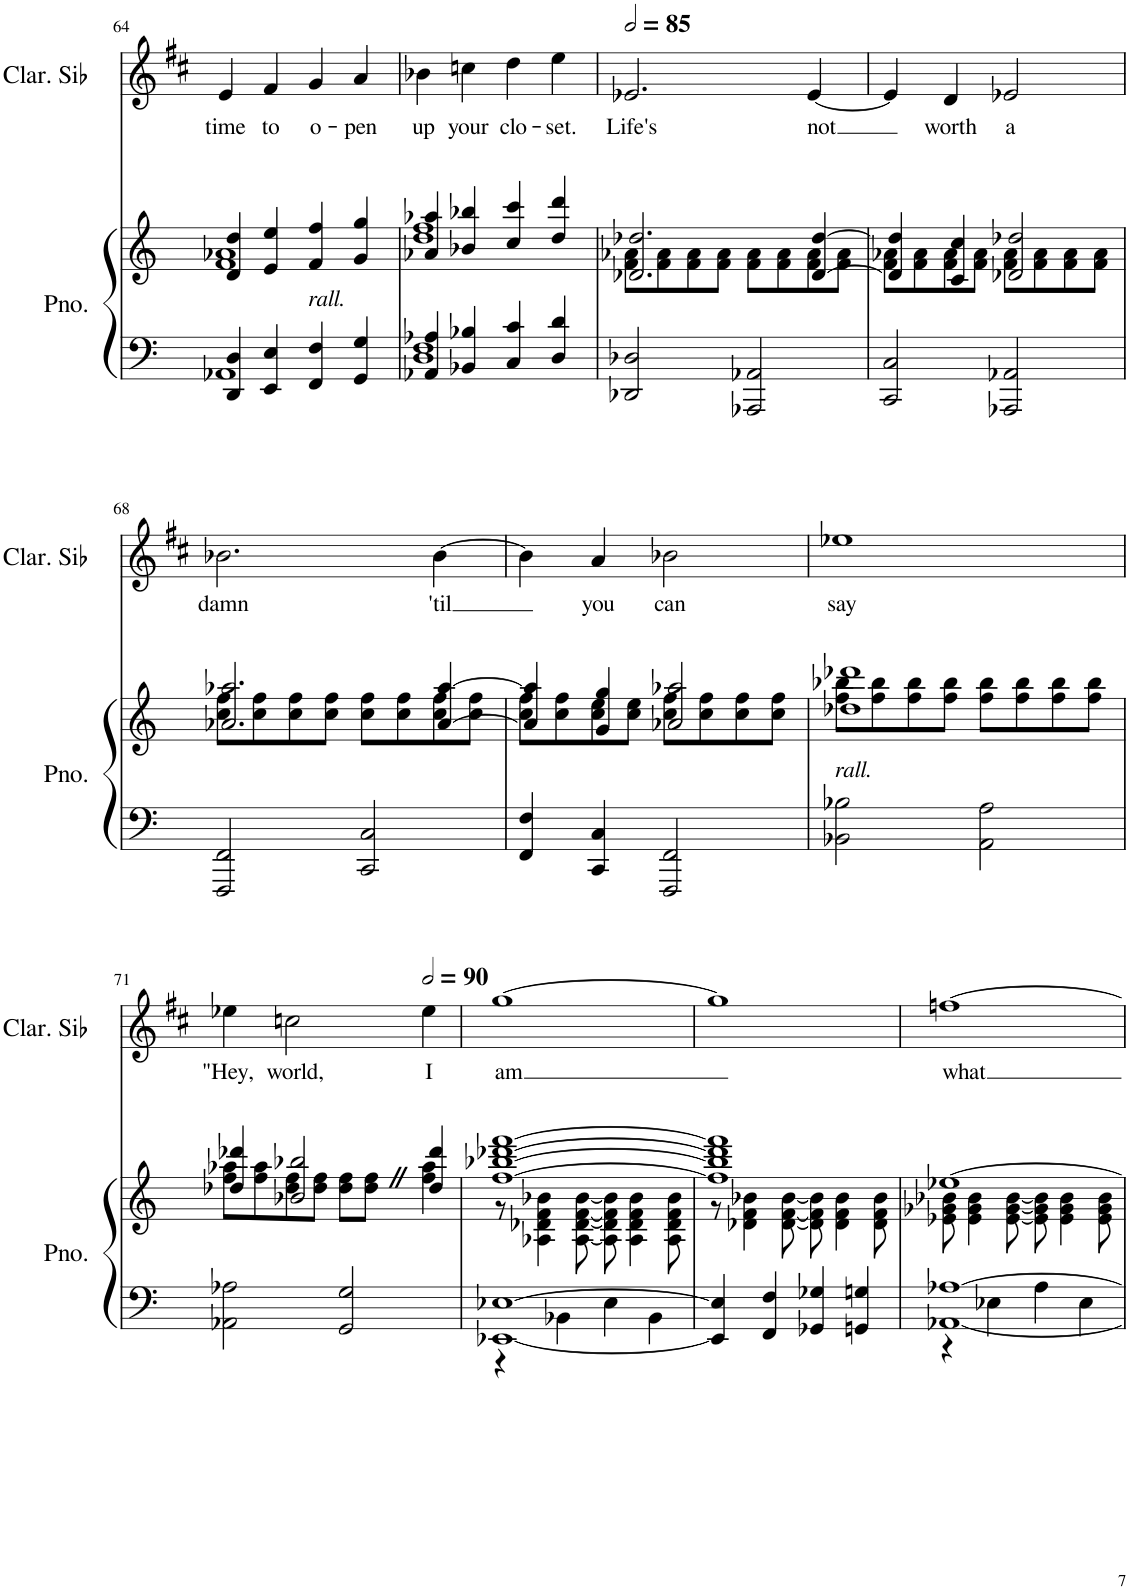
**kern	**kern	**kern	**text
*part2	*part2	*part1	*part1
*staff3	*staff2	*staff1	*staff1
*I"Piano	*	*I"Clarinette en Sib	*
*I'Pno.	*	*I'Clar. Sib	*
!!LO:PB:g=z
*clefF4	*clefG2	*clefG2	*
*	*	*Trd1c2	*
*k[]	*k[]	*k[f#c#]	*
*M4/4	*M4/4	*M4/4	*
=64	=64	=64	=64
*^	*^	*	*
!	!	!	!	!	!LO:LY:b
4DD/ 4D/	1AA-X	4d/ 4dd/	1f 1a-X	4e/	time
!	!	!	!	!	!LO:LY:b
4EE/ 4E/	.	4e/ 4ee/	.	4f#/	to
!	!	!LO:TX:b:i:t=rall.	!	!	!
!	!	!	!	!	!LO:LY:b
4FF/ 4F/	.	4f/ 4ff/	.	4g/	o-
!	!	!	!	!	!LO:LY:b
4GG/ 4G/	.	4g/ 4gg/	.	4a/	-pen
=65	=65	=65	=65	=65	=65
!	!	!	!	!	!LO:LY:b
4AA-X/ 4A-X/	1D 1F	4a-X/ 4aa-X/	1dd 1ff	4b-X\	up
!	!	!	!	!	!LO:LY:b
4BB-X/ 4B-X/	.	4b-X/ 4bb-X/	.	4ccn\	your
!	!	!	!	!	!LO:LY:b
4C/ 4c/	.	4cc/ 4ccc/	.	4dd\	clo-
!	!	!	!	!	!LO:LY:b
4D/ 4d/	.	4dd/ 4ddd/	.	4ee\	-set.
*v	*v	*	*	*	*
=66	=66	=66	=66	=66
*	*	*	*MM170	*
!	!	!	!	!LO:LY:b
2DD-X/ 2D-X/	2.d-X/ 2.dd-X/	8f\ 8a-X\L	2.e-X/	Life's
.	.	8f\ 8a-\	.	.
.	.	8f\ 8a-\	.	.
.	.	8f\ 8a-\J	.	.
2AAA-X/ 2AA-X/	.	8f\ 8a-\L	.	.
.	.	8f\ 8a-\	.	.
!	!	!	!	!LO:LY:b
.	[4d-/ [4dd-/	8f\ 8a-\	[4e-/	not
.	.	8f\ 8a-\J	.	.
=67	=67	=67	=67	=67
2CC/ 2C/	4d-/] 4dd-/]	8f\ 8a-X\L	4e-/]	.
.	.	8f\ 8a-\	.	.
!	!	!	!	!LO:LY:b
.	4c/ 4cc/	8f\ 8a-\	4d/	worth
.	.	8f\ 8a-\J	.	.
!	!	!	!	!LO:LY:b
2AAA-X/ 2AA-X/	2d-X/ 2dd-X/	8f\ 8a-\L	2e-X/	a
.	.	8f\ 8a-\	.	.
.	.	8f\ 8a-\	.	.
.	.	8f\ 8a-\J	.	.
!!LO:LB:g=z
=68	=68	=68	=68	=68
!	!	!	!	!LO:LY:b
2FFF/ 2FF/	2.a-X/ 2.aa-X/	8cc\ 8ff\L	2.b-X\	damn
.	.	8cc\ 8ff\	.	.
.	.	8cc\ 8ff\	.	.
.	.	8cc\ 8ff\J	.	.
2CC/ 2C/	.	8cc\ 8ff\L	.	.
.	.	8cc\ 8ff\	.	.
!	!	!	!	!LO:LY:b
.	[4a-/ [4aa-/	8cc\ 8ff\	[4b-\	'til
.	.	8cc\ 8ff\J	.	.
=69	=69	=69	=69	=69
4FF/ 4F/	4a-/] 4aa-/]	8cc\ 8ff\L	4b-\]	.
.	.	8cc\ 8ff\	.	.
!	!	!	!	!LO:LY:b
4CC/ 4C/	4g/ 4gg/	8cc\ 8ee\	4a/	you
.	.	8cc\ 8ee\J	.	.
!	!	!	!	!LO:LY:b
2FFF/ 2FF/	2a-X/ 2aa-X/	8cc\ 8ff\L	2b-X\	can
.	.	8cc\ 8ff\	.	.
.	.	8cc\ 8ff\	.	.
.	.	8cc\ 8ff\J	.	.
=70	=70	=70	=70	=70
!	!LO:TX:b:i:t=rall.	!	!	!
!	!	!	!	!LO:LY:b
2BB-X\ 2B-X\	1dd-X 1ddd-X	8ff\ 8bb-X\L	1ee-X	say
.	.	8ff\ 8bb-\	.	.
.	.	8ff\ 8bb-\	.	.
.	.	8ff\ 8bb-\J	.	.
2AA\ 2A\	.	8ff\ 8bb-\L	.	.
.	.	8ff\ 8bb-\	.	.
.	.	8ff\ 8bb-\	.	.
.	.	8ff\ 8bb-\J	.	.
!!LO:LB:g=z
=71	=71	=71	=71	=71
!	!	!	!	!LO:LY:b
2AA-X\ 2A-X\	4dd-X/ 4ddd-X/	8ff\ 8aa-X\L	4ee-X\	"Hey,
.	.	8ff\ 8aa-\	.	.
!	!	!	!	!LO:LY:b
.	2b-X/Z 2bb-X/Z	8dd-\ 8ff\	2ccn\	world,
.	.	8dd-\ 8ff\J	.	.
2GG/ 2G/	.	8dd-\ 8ff\L	.	.
.	.	8dd-\ 8ff\J	.	.
*	*	*	*MM180	*
!	!	!	!	!LO:LY:b
.	4dd-/ 4ddd-/	4ff\ 4aa-\	4ee-\	I
=72	=72	=72	=72	=72
*^	*	*	*	*
!	!	!	!	!	!LO:LY:b
[<1EE-X [1E-X	4r	[1ff [1bb-X [1ddd-X [1fff	8r	[1gg	am
.	.	.	4A-X\ 4d-X\ 4f\ 4b-X\	.	.
.	4BB-X\	.	.	.	.
.	.	.	[8A-\ [8d-\ [8f\ [8b-\	.	.
.	4E-\	.	8A-\] 8d-\] 8f\] 8b-\]	.	.
.	.	.	4A-\ 4d-\ 4f\ 4b-\	.	.
.	4BB-\	.	.	.	.
.	.	.	8A-\ 8d-\ 8f\ 8b-\	.	.
*v	*v	*	*	*	*
=73	=73	=73	=73	=73
4EE-/] 4E-/]	1ff] 1bb-] 1ddd-] 1fff]	8r	1gg]	.
.	.	4d-X\ 4f\ 4b-X\	.	.
4FF/ 4F/	.	.	.	.
.	.	[8d-\ [8f\ [8b-\	.	.
4GG-X/ 4G-X/	.	8d-\] 8f\] 8b-\]	.	.
.	.	4d-\ 4f\ 4b-\	.	.
4GGn/ 4Gn/	.	.	.	.
.	.	8d-\ 8f\ 8b-\	.	.
=74	=74	=74	=74	=74
*^	*	*	*	*
!	!	!	!	!	!LO:LY:b
[<1AA-X [1A-X	4r	[1ee-X	8e-X\ 8g-X\ 8b-X\	[1ffn	what
.	.	.	4e-\ 4g-\ 4b-\	.	.
.	4E-X\	.	.	.	.
.	.	.	[8e-\ [8g-\ [8b-\	.	.
.	4A-\	.	8e-\] 8g-\] 8b-\]	.	.
.	.	.	4e-\ 4g-\ 4b-\	.	.
.	4E-\	.	.	.	.
.	.	.	8e-\ 8g-\ 8b-\	.	.
*v	*v	*	*	*	*
*	*v	*v	*	*
=	=	=	=
*-	*-	*-	*-
